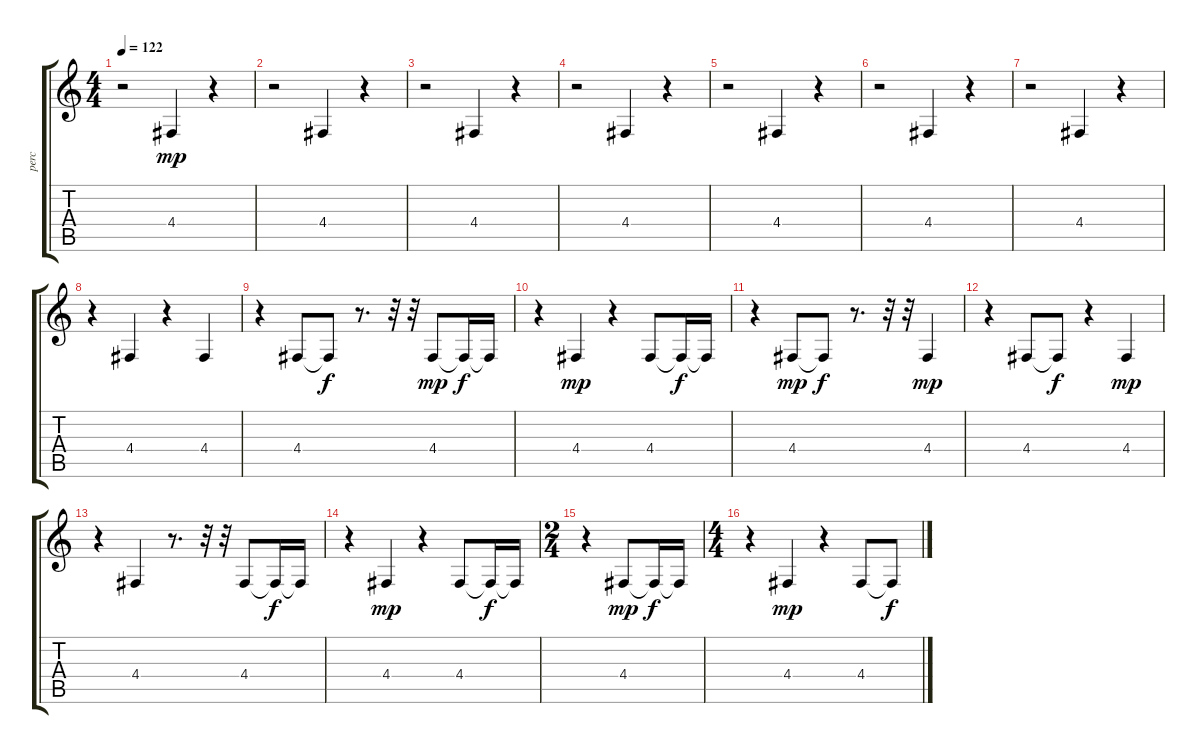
\track ("perc" "perc") {instrument acousticgrandpiano}
\staff {score tabs}
\tuning (E4 B3 G3 D3 A2 E2) {hide}
\ts (4 4)
\tempo 122
\clef g2
\ks c
r.2{dy mp} 4.4.4 r.4 |
r.2 4.4.4 r.4 |
r.2 4.4.4 r.4 |
r.2 4.4.4 r.4 |
r.2 4.4.4 r.4 |
r.2 4.4.4 r.4 |
r.2 4.4.4 r.4 |
r.4 4.4.4 r.4 4.4.4 |
r.4 4.4.8 4.4{t}.8{dy f} r.8{d} r.32 r.32 4.4.8{dy mp} 4.4{t}.16{dy f} 4.4{t}.16 |
r.4 4.4.4{dy mp} r.4 4.4.8 4.4{t}.16{dy f} 4.4{t}.16 |
r.4 4.4.8{dy mp} 4.4{t}.8{dy f} r.8{d} r.32 r.32 4.4.4{dy mp} |
r.4 4.4.8 4.4{t}.8{dy f} r.4 4.4.4{dy mp} |
r.4 4.4.4 r.8{d} r.32 r.32 4.4.8 4.4{t}.16{dy f} 4.4{t}.16 |
r.4 4.4.4{dy mp} r.4 4.4.8 4.4{t}.16{dy f} 4.4{t}.16 |
\ts (2 4)
r.4 4.4.8{dy mp} 4.4{t}.16{dy f} 4.4{t}.16 |
\ts (4 4)
r.4 4.4.4{dy mp} r.4 4.4.8 4.4{t}.8{dy f}
